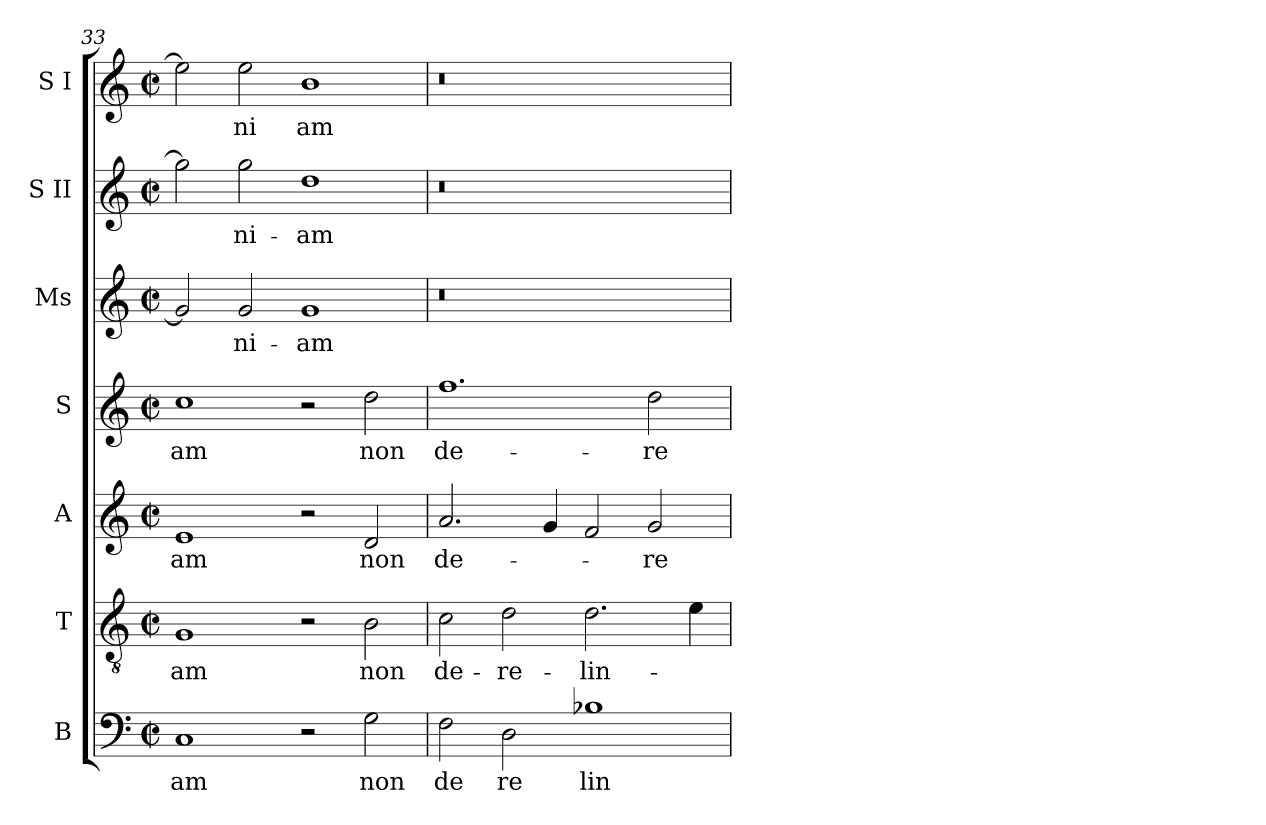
**kern	**text	**kern	**text	**kern	**text	**kern	**text	**kern	**text	**kern	**text	**kern	**text
*part7	*part7	*part6	*part6	*part5	*part5	*part4	*part4	*part3	*part3	*part2	*part2	*part1	*part1
*staff7	*staff7	*staff6	*staff6	*staff5	*staff5	*staff4	*staff4	*staff3	*staff3	*staff2	*staff2	*staff1	*staff1
*I"B	*	*I"T	*	*I"A	*	*I"S	*	*I"Ms	*	*I"S II	*	*I"S I	*
*clefF4	*	*clefGv2	*	*clefG2	*	*clefG2	*	*clefG2	*	*clefG2	*	*clefG2	*
*M2/2	*	*M2/2	*	*M2/2	*	*M2/2	*	*M2/2	*	*M2/2	*	*M2/2	*
*met(c|)	*	*met(c|)	*	*met(c|)	*	*met(c|)	*	*met(c|)	*	*met(c|)	*	*met(c|)	*
=33	=33	=33	=33	=33	=33	=33	=33	=33	=33	=33	=33	=33	=33
!	!LO:LY:b:cj	!	!LO:LY:b:cj	!	!LO:LY:b:cj	!	!LO:LY:b:cj	!	!	!	!	!	!
1C	am	1G	-am	1e	-am	1cc	-am	2g/]	.	2gg\]	.	2ee\]	.
!	!	!	!	!	!	!	!	!	!LO:LY:b:cj	!	!LO:LY:b:cj	!	!LO:LY:b:cj
.	.	.	.	.	.	.	.	2g/	-ni-	2gg\	-ni-	2ee\	ni
!	!	!	!	!	!	!	!	!	!LO:LY:b:cj	!	!LO:LY:b:cj	!	!LO:LY:b:cj
2r	.	2r	.	2r	.	2r	.	1g	-am	1dd	-am	1b	am
!	!LO:LY:b:cj	!	!LO:LY:b:cj	!	!LO:LY:b:cj	!	!LO:LY:b:cj	!	!	!	!	!	!
2G\	non	2B\	non	2d/	non	2dd\	non	.	.	.	.	.	.
=34	=34	=34	=34	=34	=34	=34	=34	=34	=34	=34	=34	=34	=34
!	!LO:LY:b:cj	!	!LO:LY:b:cj	!	!LO:LY:b:cj	!	!LO:LY:b:cj	!	!	!	!	!	!
2F\	de	2c\	de-	2.a/	de-	1.ff	de-	0r	.	0r	.	0r	.
!	!LO:LY:b:cj	!	!LO:LY:b:cj	!	!	!	!	!	!	!	!	!	!
2D\	re	2d\	-re-	.	.	.	.	.	.	.	.	.	.
.	.	.	.	4g/	.	.	.	.	.	.	.	.	.
!	!LO:LY:b:cj	!	!LO:LY:b	!	!	!	!	!	!	!	!	!	!
1B-	lin	2.d\	-lin-	2f/	.	.	.	.	.	.	.	.	.
!	!	!	!	!	!LO:LY:b:cj	!	!LO:LY:b:cj	!	!	!	!	!	!
.	.	.	.	2g/	-re-	2dd\	-re-	.	.	.	.	.	.
.	.	4e\	.	.	.	.	.	.	.	.	.	.	.
=	=	=	=	=	=	=	=	=	=	=	=	=	=
*-	*-	*-	*-	*-	*-	*-	*-	*-	*-	*-	*-	*-	*-
